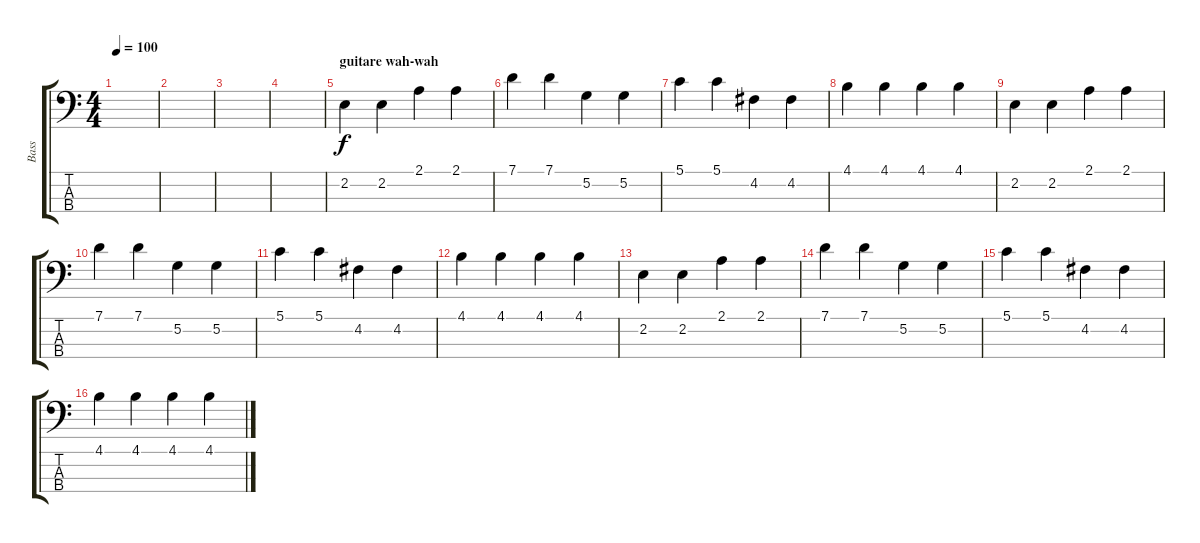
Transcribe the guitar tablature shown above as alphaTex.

\track ("Bass" "Bass") {instrument electricbassfinger}
\staff {score tabs}
\tuning (G2 D2 A1 E1) {hide}
\ts (4 4)
\tempo 100
\clef f4
\ks c
|
|
|
|
\section ("" "guitare wah-wah")
2.2.4 2.2.4 2.1.4 2.1.4 |
7.1.4 7.1.4 5.2.4 5.2.4 |
5.1.4 5.1.4 4.2.4 4.2.4 |
4.1.4 4.1.4 4.1.4 4.1.4 |
2.2.4 2.2.4 2.1.4 2.1.4 |
7.1.4 7.1.4 5.2.4 5.2.4 |
5.1.4 5.1.4 4.2.4 4.2.4 |
4.1.4 4.1.4 4.1.4 4.1.4 |
2.2.4 2.2.4 2.1.4 2.1.4 |
7.1.4 7.1.4 5.2.4 5.2.4 |
5.1.4 5.1.4 4.2.4 4.2.4 |
4.1.4 4.1.4 4.1.4 4.1.4
